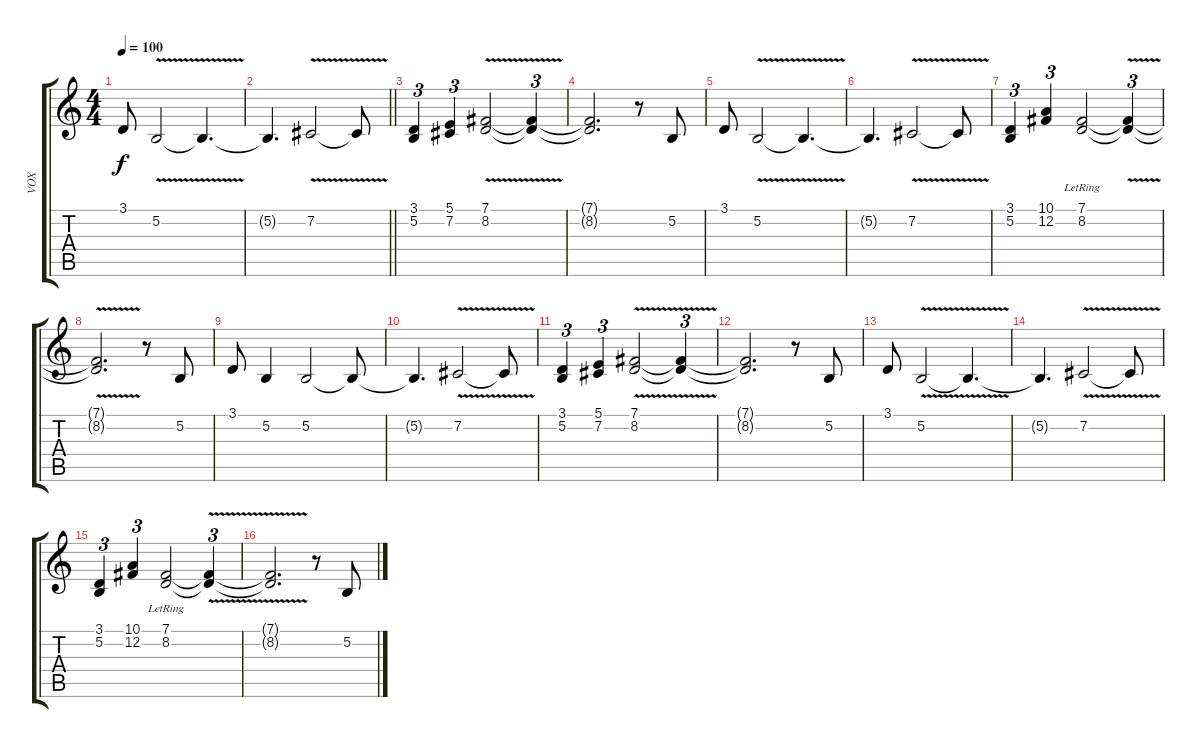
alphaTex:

\track ("VOX" "VOX") {instrument violin}
\staff {score tabs}
\tuning (B3 Gb3 D3 A2 E2 B1) {hide}
\ts (4 4)
\tempo 100
\clef g2
\ks c
3.1.8{dy f} 5.2{v}.2 5.2{t}.4{d} |
\barLineRight lightlight
5.2{t}.4{d} 7.2{v}.2 7.2{v t}.8 |
(3.1 5.2).4{tu (3 2)} (5.1 7.2).4{tu (3 2)} (7.1{v} 8.2{v}).2 (7.1{t} 8.2{t}).4{tu (3 2)} |
(7.1{t} 8.2{t}).2{d} r.8 5.2.8 |
3.1.8 5.2{v}.2 5.2{t}.4{d} |
5.2{t}.4{d} 7.2{v}.2 7.2{v t}.8 |
(3.1 5.2).4{tu (3 2)} (10.1 12.2).4{tu (3 2)} (7.1{lr} 8.2{lr}).2 (7.1{v t} 8.2{v t}).4{tu (3 2)} |
(7.1{t} 8.2{t}).2{d} r.8 5.2.8 |
3.1.8 5.2.4 5.2.2 5.2{t}.8 |
5.2{t}.4{d} 7.2{v}.2 7.2{v t}.8 |
(3.1 5.2).4{tu (3 2)} (5.1 7.2).4{tu (3 2)} (7.1{v} 8.2{v}).2 (7.1{t} 8.2{t}).4{tu (3 2)} |
(7.1{t} 8.2{t}).2{d} r.8 5.2.8 |
3.1.8 5.2{v}.2 5.2{t}.4{d} |
5.2{t}.4{d} 7.2{v}.2 7.2{v t}.8 |
(3.1 5.2).4{tu (3 2)} (10.1 12.2).4{tu (3 2)} (7.1{lr} 8.2{lr}).2 (7.1{v t} 8.2{v t}).4{tu (3 2)} |
(7.1{t} 8.2{t}).2{d} r.8 5.2.8
